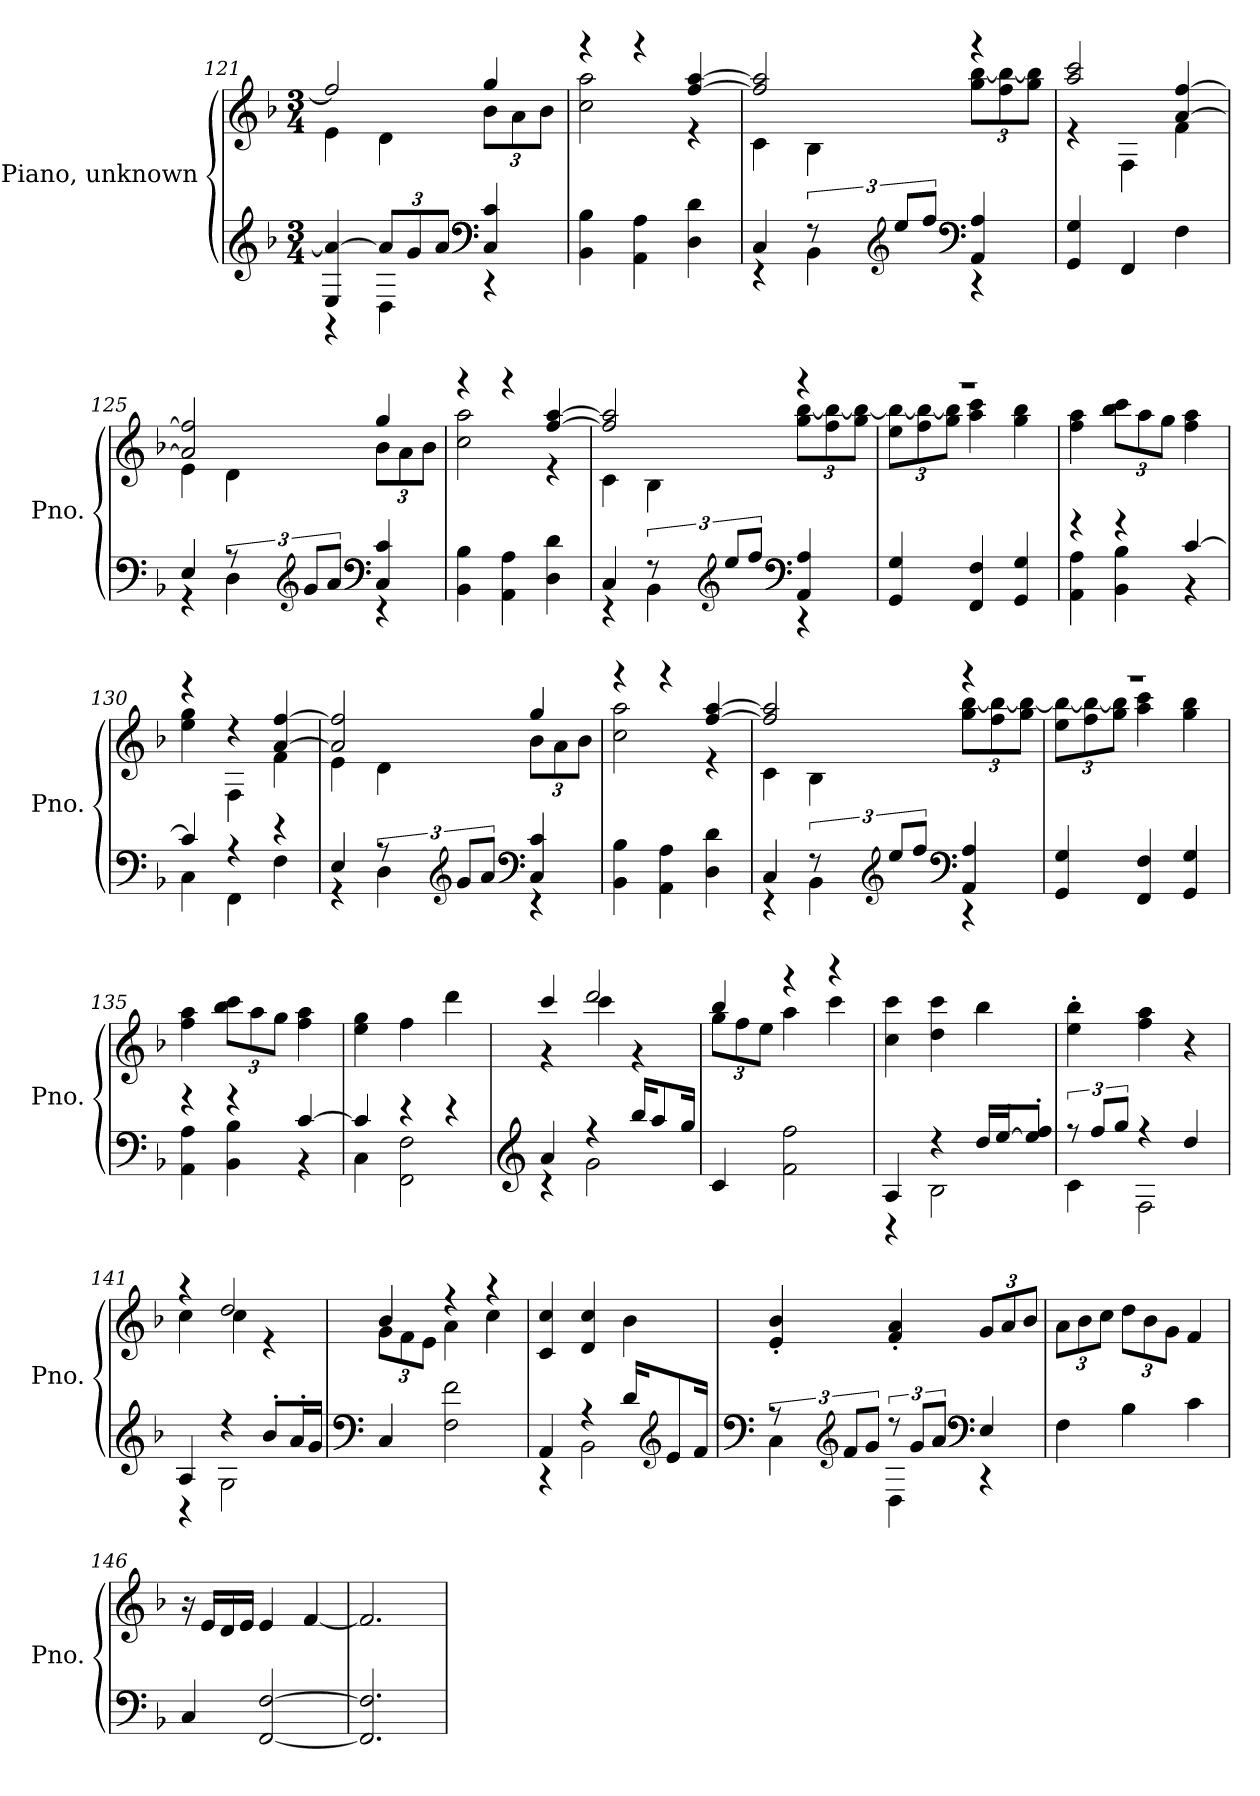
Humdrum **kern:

**kern	**kern
*part1	*part1
*staff2	*staff1
*I"Piano, unknown	*
*I'Pno.	*
*clefG2	*clefG2
*k[b-]	*k[b-]
*M3/4	*M3/4
=121	=121
*^	*^
4E/ 4a/_	4r	2ff/]	4e\
*Xbrackettup	*	*	*
12a/L]	4D\	.	4d\
12g/	.	.	.
12a/J	.	.	.
*clefF4	*	*	*
*	*	*	*Xbrackettup
4C/ 4c/	4r	4gg/	12b-\L
.	.	.	12a\
.	.	.	12b-\J
*v	*v	*	*
=122	=122	=122
4BB-\ 4B-\	4r	2cc\ 2aa\
4AA\ 4A\	4r	.
4D\ 4d\	[4ff/ [4aa/	4r
=123	=123	=123
*^	*	*
4C/	4r	2ff/] 2aa/]	4c\
*brackettup	*	*	*
12r	4BB-\	.	4B-\
*clefG2	*	*	*
12ee/L	.	.	.
12ff/J	.	.	.
*clefF4	*	*	*
4AA/ 4A/	4r	4r	12gg\ [12bb-\L
.	.	.	12ff\ 12bb-\_
.	.	.	12gg\ 12bb-\]J
*v	*v	*	*
=124	=124	=124
4GG/ 4G/	2aa/ 2ccc/	4r
4FF/	.	4F\
4F\	[4a/ [4ff/	4f\
!!LO:LB:g=z	!!
=125	=125	=125
*^	*	*
4E/	4r	2a/] 2ff/]	4e\
12r	4D\	.	4d\
*clefG2	*	*	*
12g/L	.	.	.
12a/J	.	.	.
*clefF4	*	*	*
4C/ 4c/	4r	4gg/	12b-\L
.	.	.	12a\
.	.	.	12b-\J
*v	*v	*	*
=126	=126	=126
4BB-\ 4B-\	4r	2cc\ 2aa\
4AA\ 4A\	4r	.
4D\ 4d\	[4ff/ [4aa/	4r
=127	=127	=127
*^	*	*
4C/	4r	2ff/] 2aa/]	4c\
12r	4BB-\	.	4B-\
*clefG2	*	*	*
12ee/L	.	.	.
12ff/J	.	.	.
*clefF4	*	*	*
4AA/ 4A/	4r	4r	12gg\ [12bb-\L
.	.	.	12ff\ 12bb-\_
.	.	.	12gg\ 12bb-\_J
*v	*v	*	*
=128	=128	=128
4GG/ 4G/	2.r	12ee\ 12bb-\_L
.	.	12ff\ 12bb-\_
.	.	12gg\ 12bb-\]J
4FF/ 4F/	.	4aa\ 4ccc\
4GG/ 4G/	.	4gg\ 4bb-\
*	*v	*v
=129	=129
*^	*
4r	4AA\ 4A\	4ff\ 4aa\
4r	4BB-\ 4B-\	12bb-\ 12ccc\L
.	.	12aa\
.	.	12gg\J
[4c/	4r	4ff\ 4aa\
!!LO:LB:g=z
=130	=130	=130
*	*	*^
4c/]	4C\	4r	4ee\ 4gg\
4r	4FF\	4r	4F\
4r	4F\	[4a/ [4ff/	4f\
=131	=131	=131	=131
4E/	4r	2a/] 2ff/]	4e\
12r	4D\	.	4d\
*clefG2	*	*	*
12g/L	.	.	.
12a/J	.	.	.
*clefF4	*	*	*
4C/ 4c/	4r	4gg/	12b-\L
.	.	.	12a\
.	.	.	12b-\J
*v	*v	*	*
=132	=132	=132
4BB-\ 4B-\	4r	2cc\ 2aa\
4AA\ 4A\	4r	.
4D\ 4d\	[4ff/ [4aa/	4r
=133	=133	=133
*^	*	*
4C/	4r	2ff/] 2aa/]	4c\
12r	4BB-\	.	4B-\
*clefG2	*	*	*
12ee/L	.	.	.
12ff/J	.	.	.
*clefF4	*	*	*
4AA/ 4A/	4r	4r	12gg\ [12bb-\L
.	.	.	12ff\ 12bb-\_
.	.	.	12gg\ 12bb-\_J
*v	*v	*	*
=134	=134	=134
4GG/ 4G/	2.r	12ee\ 12bb-\_L
.	.	12ff\ 12bb-\_
.	.	12gg\ 12bb-\]J
4FF/ 4F/	.	4aa\ 4ccc\
4GG/ 4G/	.	4gg\ 4bb-\
*	*v	*v
!!LO:LB:g=z
=135	=135
*^	*
4r	4AA\ 4A\	4ff\ 4aa\
4r	4BB-\ 4B-\	12bb-\ 12ccc\L
.	.	12aa\
.	.	12gg\J
[4c/	4r	4ff\ 4aa\
=136	=136	=136
4c/]	4C\	4ee\ 4gg\
4r	2FF\ 2F\	4ff\
4r	.	4ddd\
=137	=137	=137
*clefG2	*	*
*	*	*^
4a/	4r	4ccc/	4r
4r	2g\	2ddd/	4ccc\
16bb-/KL	.	.	4r
8aa/	.	.	.
16gg/Jk	.	.	.
*v	*v	*	*
=138	=138	=138
4c/	4bb-/	12gg\L
.	.	12ff\
.	.	12ee\J
2f\ 2ff\	4r	4aa\
.	4r	4ccc\
*	*v	*v
=139	=139
*^	*
4A/	4r	4cc\ 4ccc\
4r	2B-\	4dd\ 4ccc\
16dd/LL	.	4bb-\
[16ee'/J	.	.
8ee/]' 8ff/'J	.	.
=140	=140	=140
12r	4c\	4ee\' 4bb-\'
12ff/L	.	.
12gg/J	.	.
4r	2F\	4ff\ 4aa\
4dd/	.	4r
!!LO:PB:g=z
=141	=141	=141
*	*	*^
4A/	4r	4r	4cc\
4r	2G\	2dd/	4cc\
8b-'/L	.	.	4r
16a'/L	.	.	.
16g/JJ	.	.	.
*v	*v	*	*
=142	=142	=142
*clefF4	*	*
4C/	4b-/	12g\L
.	.	12f\
.	.	12e\J
2F\ 2f\	4r	4a\
.	4r	4cc\
*	*v	*v
=143	=143
*^	*
4AA/	4r	4c/ 4cc/
4r	2BB-\	4d/ 4cc/
16d/KL	.	4b-\
*clefG2	*	*
8e/	.	.
16f/Jk	.	.
=144	=144	=144
*clefF4	*	*
12r	4C\	4e/' 4b-/'
*clefG2	*	*
12f/L	.	.
12g/J	.	.
12r	4D\	4f/' 4a/'
12g/L	.	.
12a/J	.	.
*clefF4	*	*
4E/	4r	12g/L
.	.	12a/
.	.	12b-/J
*v	*v	*
=145	=145
4F\	12a\L
.	12b-\
.	12cc\J
4B-\	12dd\L
.	12b-\
.	12g\J
4c\	4f/
!!LO:LB:g=z
=146	=146
4C/	16r
.	16e/LL
.	16d/
.	16e/JJ
[2FF/ [2F/	4e/
.	[4f/
=147	=147
2.FF/] 2.F/]	2.f/]
=	=
*-	*-
